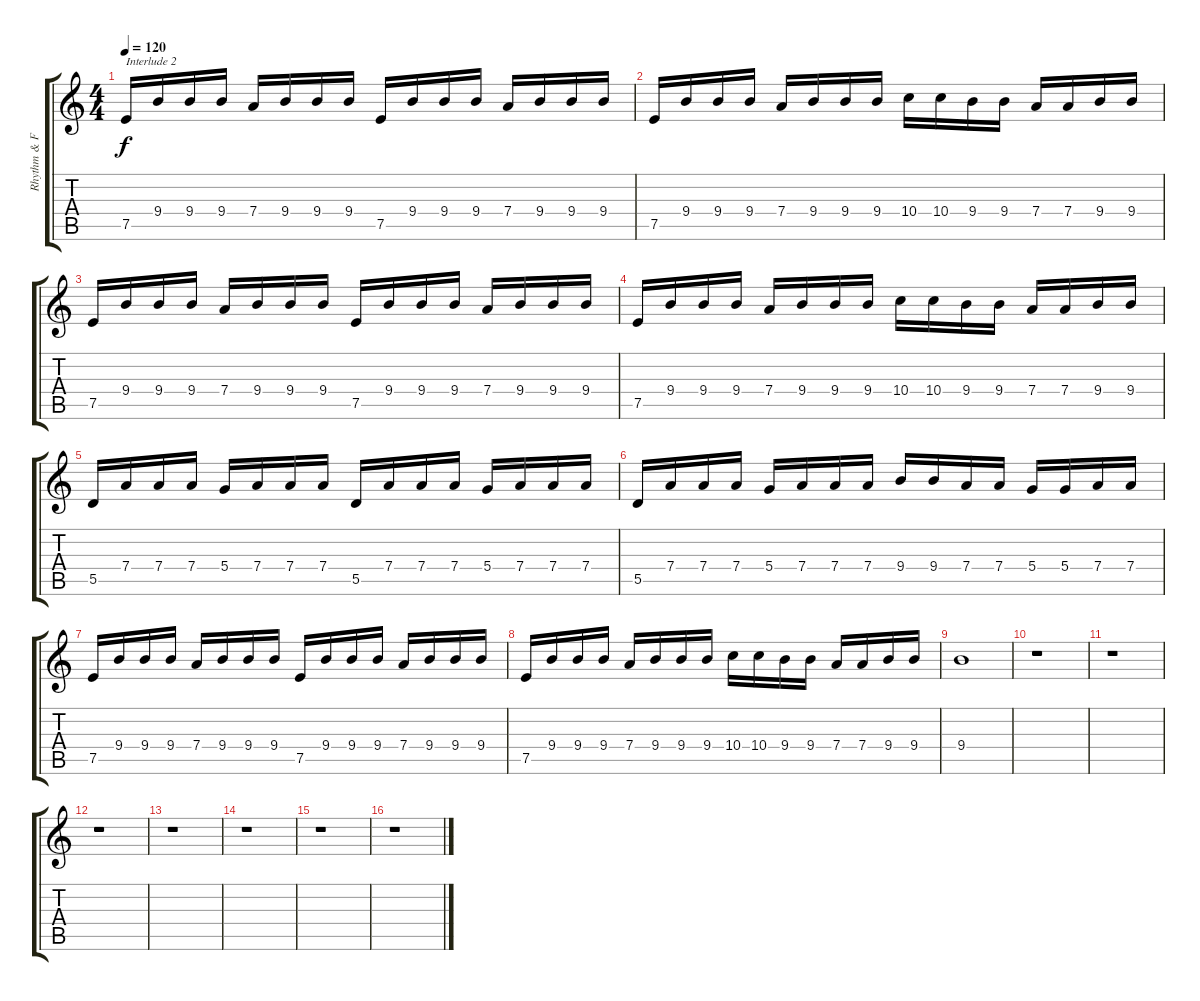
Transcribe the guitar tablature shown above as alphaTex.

\track ("Rhythm & Fills (Dist.)" "Rhythm & F") {instrument distortionguitar}
\staff {score tabs}
\tuning (E4 B3 G3 D3 A2 E2) {hide}
\ts (4 4)
\tempo 120
\clef g2
\ks c
7.5.16{txt "Interlude 2" dy f} 9.4.16 9.4.16 9.4.16 7.4.16 9.4.16 9.4.16 9.4.16 7.5.16 9.4.16 9.4.16 9.4.16 7.4.16 9.4.16 9.4.16 9.4.16 |
7.5.16 9.4.16 9.4.16 9.4.16 7.4.16 9.4.16 9.4.16 9.4.16 10.4.16 10.4.16 9.4.16 9.4.16 7.4.16 7.4.16 9.4.16 9.4.16 |
7.5.16 9.4.16 9.4.16 9.4.16 7.4.16 9.4.16 9.4.16 9.4.16 7.5.16 9.4.16 9.4.16 9.4.16 7.4.16 9.4.16 9.4.16 9.4.16 |
7.5.16 9.4.16 9.4.16 9.4.16 7.4.16 9.4.16 9.4.16 9.4.16 10.4.16 10.4.16 9.4.16 9.4.16 7.4.16 7.4.16 9.4.16 9.4.16 |
5.5.16 7.4.16 7.4.16 7.4.16 5.4.16 7.4.16 7.4.16 7.4.16 5.5.16 7.4.16 7.4.16 7.4.16 5.4.16 7.4.16 7.4.16 7.4.16 |
5.5.16 7.4.16 7.4.16 7.4.16 5.4.16 7.4.16 7.4.16 7.4.16 9.4.16 9.4.16 7.4.16 7.4.16 5.4.16 5.4.16 7.4.16 7.4.16 |
7.5.16 9.4.16 9.4.16 9.4.16 7.4.16 9.4.16 9.4.16 9.4.16 7.5.16 9.4.16 9.4.16 9.4.16 7.4.16 9.4.16 9.4.16 9.4.16 |
7.5.16 9.4.16 9.4.16 9.4.16 7.4.16 9.4.16 9.4.16 9.4.16 10.4.16 10.4.16 9.4.16 9.4.16 7.4.16 7.4.16 9.4.16 9.4.16 |
9.4.1 |
r.1 |
r.1 |
r.1 |
r.1 |
r.1 |
r.1 |
r.1
